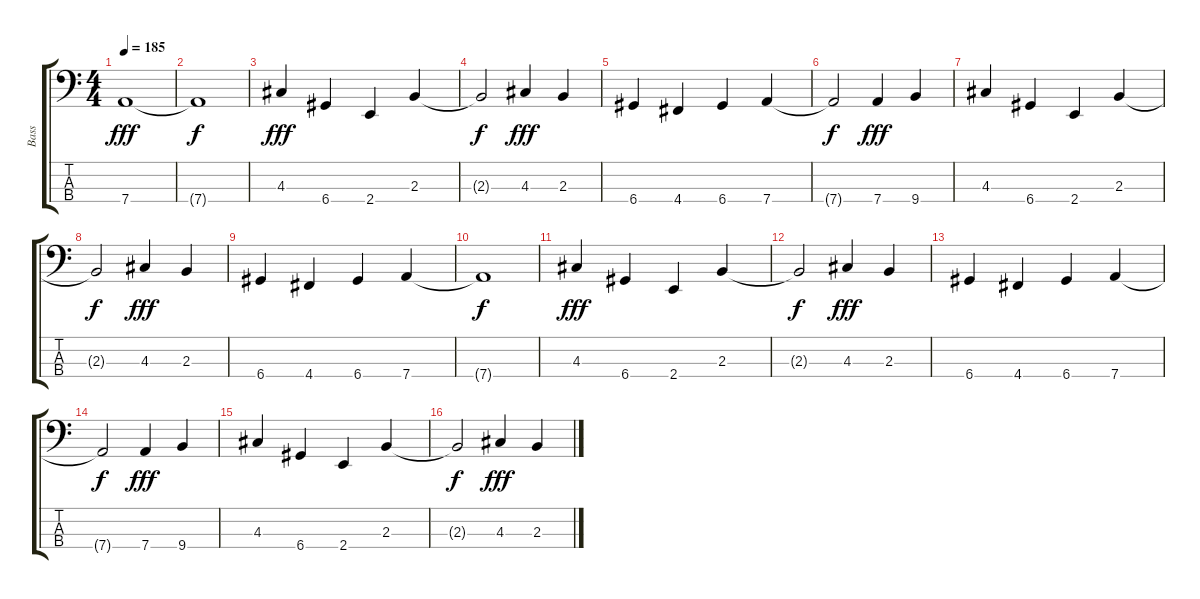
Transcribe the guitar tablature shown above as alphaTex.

\track ("Bass" "Bass") {instrument electricbasspick}
\staff {score tabs}
\tuning (G2 D2 A1 D1) {hide}
\ts (4 4)
\tempo 185
\clef f4
\ks c
7.4.1{dy fff} |
7.4{t}.1{dy f} |
4.3.4{dy fff} 6.4.4 2.4.4 2.3.4 |
2.3{t}.2{dy f} 4.3.4{dy fff} 2.3.4 |
6.4.4 4.4.4 6.4.4 7.4.4 |
7.4{t}.2{dy f} 7.4.4{dy fff} 9.4.4 |
4.3.4 6.4.4 2.4.4 2.3.4 |
2.3{t}.2{dy f} 4.3.4{dy fff} 2.3.4 |
6.4.4 4.4.4 6.4.4 7.4.4 |
7.4{t}.1{dy f} |
4.3.4{dy fff} 6.4.4 2.4.4 2.3.4 |
2.3{t}.2{dy f} 4.3.4{dy fff} 2.3.4 |
6.4.4 4.4.4 6.4.4 7.4.4 |
7.4{t}.2{dy f} 7.4.4{dy fff} 9.4.4 |
4.3.4 6.4.4 2.4.4 2.3.4 |
2.3{t}.2{dy f} 4.3.4{dy fff} 2.3.4
